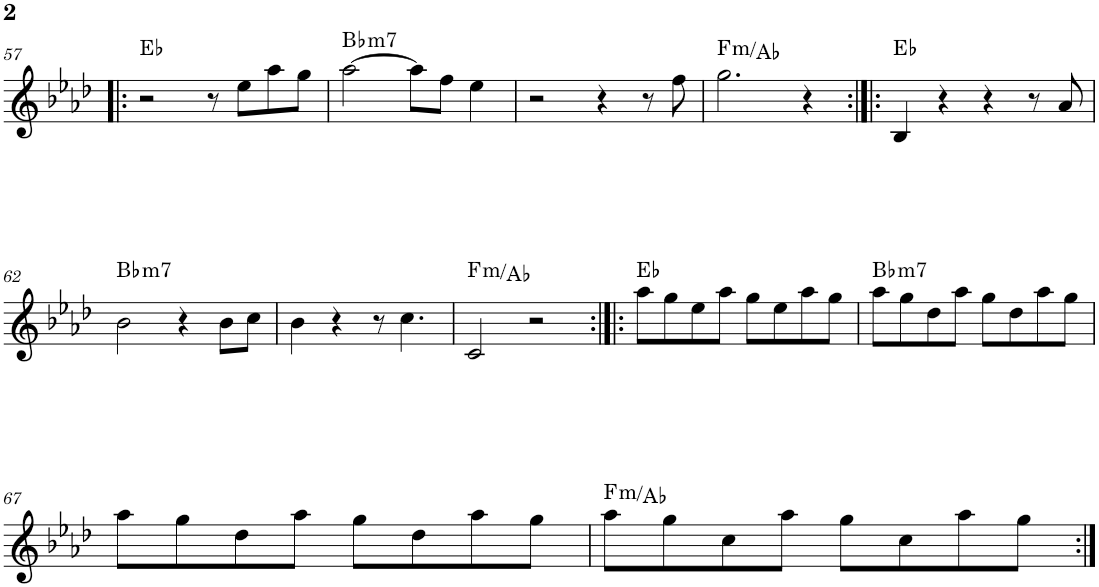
**kern	**harte
*part1	*part1
*staff1	*
*I"P1	*
!!LO:PB:g=z
*clefG2	*
*k[b-e-a-d-]	*
*M4/4	*
=57!|:	=57!|:
2r	Eb:maj
8r	.
8ee-\L	.
8aa-\	.
8gg\J	.
=58	=58
!	!LO:H:kt=m7
[2aa-\	Bb:min7
8aa-\L]	.
8ff\J	.
4ee-\	.
=59	=59
2r	.
4r	.
8r	.
8ff\	.
=60	=60
!	!LO:H:kt=m
2.gg\	F:min/b3
4r	.
=61:|!|:	=61:|!|:
4B-/	Eb:maj
4r	.
4r	.
8r	.
8a-/	.
!!LO:LB:g=z
=62	=62
!	!LO:H:kt=m7
2b-\	Bb:min7
4r	.
8b-\L	.
8cc\J	.
=63	=63
4b-\	.
4r	.
8r	.
4.cc\	.
=64	=64
!	!LO:H:kt=m
2c/	F:min/b3
2r	.
=65:|!|:	=65:|!|:
8aa-\L	Eb:maj
8gg\	.
8ee-\	.
8aa-\J	.
8gg\L	.
8ee-\	.
8aa-\	.
8gg\J	.
=66	=66
!	!LO:H:kt=m7
8aa-\L	Bb:min7
8gg\	.
8dd-\	.
8aa-\J	.
8gg\L	.
8dd-\	.
8aa-\	.
8gg\J	.
!!LO:LB:g=z
=67	=67
8aa-\L	.
8gg\	.
8dd-\	.
8aa-\J	.
8gg\L	.
8dd-\	.
8aa-\	.
8gg\J	.
=68	=68
!	!LO:H:kt=m
8aa-\L	F:min/b3
8gg\	.
8cc\	.
8aa-\J	.
8gg\L	.
8cc\	.
8aa-\	.
8gg\J	.
=:|!	=:|!
*-	*-
